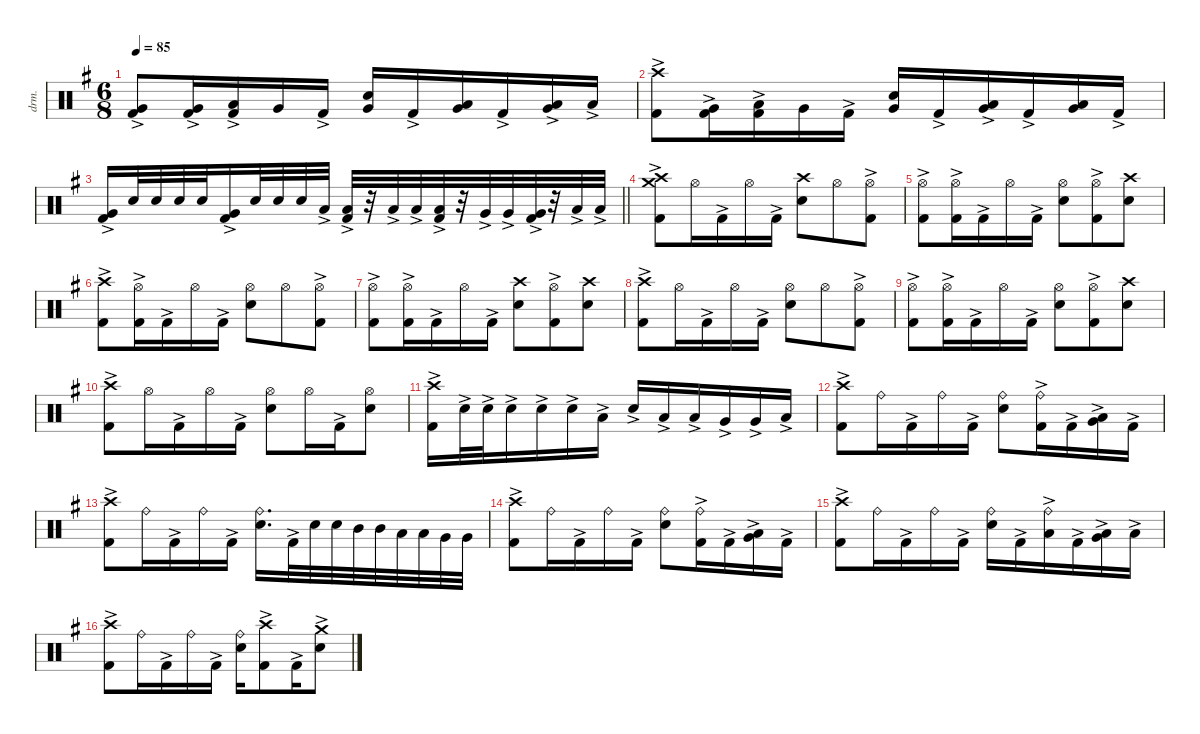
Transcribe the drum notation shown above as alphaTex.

\defaultSystemsLayout 4
\hideDynamics
\bracketExtendMode nobrackets
\otherSystemsTrackNameOrientation horizontal
\track ("Drums" "drm.") {instrument percussion}
\staff {score}
\articulation defaults
\ts (6 8)
\tempo 85
\clef neutral
\ks eminor
("Very Low Tom (hit)"{acc forcenatural} "Kick (hit) 2"{ac acc forcenatural}).8{dy f} ("Very Low Tom (hit)"{acc forcenatural} "Kick (hit) 2"{ac acc forcenatural}).16 ("Low Tom (hit)"{ac acc forcenatural} "Kick (hit) 2"{ac acc forcenatural}).16 "Very Low Tom (hit)"{acc forcenatural}.16 "Kick (hit) 2"{ac acc forcenatural}.16 ("Snare (hit) 2"{acc forcenatural} "Very Low Tom (hit)"{acc forcenatural}).16 "Kick (hit) 2"{ac acc forcenatural}.16 ("Low Tom (hit)"{acc forcenatural} "Very Low Tom (hit)"{acc forcenatural}).16 "Kick (hit) 2"{ac acc forcenatural}.16 ("Low Tom (hit)"{ac acc forcenatural} "Very Low Tom (hit)"{acc forcenatural}).16 "Low Tom (hit)"{ac acc forcenatural}.16 |
("Crash high (hit)"{acc forcenatural} "Kick (hit) 2"{ac acc forcenatural}).8 ("Very Low Tom (hit)"{acc forcenatural} "Kick (hit) 2"{ac acc forcenatural}).16 ("Low Tom (hit)"{ac acc forcenatural} "Kick (hit) 2"{ac acc forcenatural}).16 "Very Low Tom (hit)"{acc forcenatural}.16 "Kick (hit) 2"{ac acc forcenatural}.16 ("Snare (hit) 2"{acc forcenatural} "Very Low Tom (hit)"{acc forcenatural}).16 "Kick (hit) 2"{ac acc forcenatural}.16 ("Low Tom (hit)"{ac acc forcenatural} "Very Low Tom (hit)"{acc forcenatural}).16 "Kick (hit) 2"{ac acc forcenatural}.16 ("Low Tom (hit)"{acc forcenatural} "Very Low Tom (hit)"{acc forcenatural}).16 "Kick (hit) 2"{ac acc forcenatural}.16 |
\barLineRight lightlight
("Very Low Tom (hit)"{acc forcenatural} "Kick (hit) 2"{ac acc forcenatural}).16 "Snare (hit) 2"{acc forcenatural}.32 "Snare (hit) 2"{acc forcenatural}.32 "Snare (hit) 2"{acc forcenatural}.32 "Snare (hit) 2"{acc forcenatural}.32 ("Very Low Tom (hit)"{acc forcenatural} "Kick (hit) 2"{ac acc forcenatural}).16 "Snare (hit) 2"{acc forcenatural}.32 "Snare (hit) 2"{acc forcenatural}.32 "Snare (hit) 2"{acc forcenatural}.32 "Low Tom (hit)"{ac acc forcenatural}.32 ("Low Tom (hit)"{acc forcenatural} "Kick (hit) 2"{ac acc forcenatural}).32 r.32 "Low Tom (hit)"{ac acc forcenatural}.32 "Low Tom (hit)"{ac acc forcenatural}.32 ("Low Tom (hit)"{ac acc forcenatural} "Kick (hit) 2"{ac acc forcenatural}).32 r.32 "Very Low Tom (hit)"{ac acc forcenatural}.32 "Very Low Tom (hit)"{ac acc forcenatural}.32 ("Very Low Tom (hit)"{ac acc forcenatural} "Kick (hit) 2"{ac acc forcenatural}).32 r.32 "Low Floor Tom (hit)"{ac acc forcenatural}.32 "Low Floor Tom (hit)"{ac acc forcenatural}.32 |
("Crash high (hit)"{acc forcenatural} "Crash medium (hit)"{acc forcenatural} "Kick (hit) 2"{ac acc forcenatural}).8 "Hi-Hat (open)"{acc forcenatural}.16 "Kick (hit) 2"{ac acc forcenatural}.16 "Hi-Hat (open)"{acc forcenatural}.16 "Kick (hit) 2"{ac acc forcenatural}.16 ("Crash high (hit)"{acc forcenatural} "Snare (hit) 2"{acc forcenatural}).8 "Hi-Hat (open)"{acc forcenatural}.8 ("Hi-Hat (open)"{acc forcenatural} "Kick (hit) 2"{ac acc forcenatural}).8 |
("Hi-Hat (open)"{acc forcenatural} "Kick (hit) 2"{ac acc forcenatural}).8 ("Hi-Hat (open)"{acc forcenatural} "Kick (hit) 2"{ac acc forcenatural}).16 "Kick (hit) 2"{ac acc forcenatural}.16 "Hi-Hat (open)"{acc forcenatural}.16 "Kick (hit) 2"{ac acc forcenatural}.16 ("Hi-Hat (open)"{acc forcenatural} "Snare (hit) 2"{acc forcenatural}).8 ("Hi-Hat (open)"{acc forcenatural} "Kick (hit) 2"{ac acc forcenatural}).8 ("Crash high (hit)"{acc forcenatural} "Snare (hit) 2"{acc forcenatural}).8 |
("Crash high (hit)"{acc forcenatural} "Kick (hit) 2"{ac acc forcenatural}).8 ("Hi-Hat (open)"{acc forcenatural} "Kick (hit) 2"{ac acc forcenatural}).16 "Kick (hit) 2"{ac acc forcenatural}.16 "Hi-Hat (open)"{acc forcenatural}.16 "Kick (hit) 2"{ac acc forcenatural}.16 ("Hi-Hat (open)"{acc forcenatural} "Snare (hit) 2"{acc forcenatural}).8 "Hi-Hat (open)"{acc forcenatural}.8 ("Hi-Hat (open)"{acc forcenatural} "Kick (hit) 2"{ac acc forcenatural}).8 |
("Hi-Hat (open)"{acc forcenatural} "Kick (hit) 2"{ac acc forcenatural}).8 ("Hi-Hat (open)"{acc forcenatural} "Kick (hit) 2"{ac acc forcenatural}).16 "Kick (hit) 2"{ac acc forcenatural}.16 "Hi-Hat (open)"{acc forcenatural}.16 "Kick (hit) 2"{ac acc forcenatural}.16 ("Crash high (hit)"{acc forcenatural} "Snare (hit) 2"{acc forcenatural}).8 ("Hi-Hat (open)"{acc forcenatural} "Kick (hit) 2"{ac acc forcenatural}).8 ("Crash high (hit)"{acc forcenatural} "Snare (hit) 2"{acc forcenatural}).8 |
("Crash high (hit)"{acc forcenatural} "Kick (hit) 2"{ac acc forcenatural}).8 "Hi-Hat (open)"{acc forcenatural}.16 "Kick (hit) 2"{ac acc forcenatural}.16 "Hi-Hat (open)"{acc forcenatural}.16 "Kick (hit) 2"{ac acc forcenatural}.16 ("Hi-Hat (open)"{acc forcenatural} "Snare (hit) 2"{acc forcenatural}).8 "Hi-Hat (open)"{acc forcenatural}.8 ("Hi-Hat (open)"{acc forcenatural} "Kick (hit) 2"{ac acc forcenatural}).8 |
("Hi-Hat (open)"{acc forcenatural} "Kick (hit) 2"{ac acc forcenatural}).8 ("Hi-Hat (open)"{acc forcenatural} "Kick (hit) 2"{ac acc forcenatural}).16 "Kick (hit) 2"{ac acc forcenatural}.16 "Hi-Hat (open)"{acc forcenatural}.16 "Kick (hit) 2"{ac acc forcenatural}.16 ("Hi-Hat (open)"{acc forcenatural} "Snare (hit) 2"{acc forcenatural}).8 ("Hi-Hat (open)"{acc forcenatural} "Kick (hit) 2"{ac acc forcenatural}).8 ("Crash high (hit)"{acc forcenatural} "Snare (hit) 2"{acc forcenatural}).8 |
("Crash high (hit)"{acc forcenatural} "Kick (hit) 2"{ac acc forcenatural}).8 "Hi-Hat (open)"{acc forcenatural}.16 "Kick (hit) 2"{ac acc forcenatural}.16 "Hi-Hat (open)"{acc forcenatural}.16 "Kick (hit) 2"{ac acc forcenatural}.16 ("Hi-Hat (open)"{acc forcenatural} "Snare (hit) 2"{acc forcenatural}).8 "Hi-Hat (open)"{acc forcenatural}.16 "Kick (hit) 2"{ac acc forcenatural}.16 ("Hi-Hat (open)"{acc forcenatural} "Snare (hit) 2"{acc forcenatural}).8 |
("Crash high (hit)"{acc forcenatural} "Kick (hit) 2"{ac acc forcenatural}).16 "Snare (hit) 2"{ac acc forcenatural}.32 "Snare (hit) 2"{ac acc forcenatural}.32 "Snare (hit) 2"{ac acc forcenatural}.16 "Snare (hit) 2"{ac acc forcenatural}.16 "Snare (hit) 2"{ac acc forcenatural}.16 "Low Tom (hit)"{ac acc forcenatural}.16 "Snare (hit) 2"{ac acc forcenatural}.16 "Low Tom (hit)"{ac acc forcenatural}.16 "Low Tom (hit)"{ac acc forcenatural}.16 "Very Low Tom (hit)"{ac acc forcenatural}.16 "Very Low Tom (hit)"{ac acc forcenatural}.16 "Low Floor Tom (hit)"{ac acc forcenatural}.16 |
("Crash high (hit)"{acc forcenatural} "Kick (hit) 2"{ac acc forcenatural}).8 "Ride (bell)"{acc forcenatural}.16 "Kick (hit) 2"{ac acc forcenatural}.16 "Ride (bell)"{acc forcenatural}.16 "Kick (hit) 2"{ac acc forcenatural}.16 ("Ride (bell)"{acc forcenatural} "Snare (hit) 2"{acc forcenatural}).8 ("Ride (bell)"{acc forcenatural} "Kick (hit) 2"{ac acc forcenatural}).16 "Kick (hit) 2"{ac acc forcenatural}.16 ("Low Tom (hit)"{ac acc forcenatural} "Very Low Tom (hit)"{ac acc forcenatural}).16 "Kick (hit) 2"{ac acc forcenatural}.16 |
("Crash high (hit)"{acc forcenatural} "Kick (hit) 2"{ac acc forcenatural}).8 "Ride (bell)"{acc forcenatural}.16 "Kick (hit) 2"{ac acc forcenatural}.16 "Ride (bell)"{acc forcenatural}.16 "Kick (hit) 2"{ac acc forcenatural}.16 ("Ride (bell)"{acc forcenatural} "Snare (hit) 2"{acc forcenatural}).16{d} "Kick (hit) 2"{ac acc forcenatural}.32 "Snare (hit) 2"{acc forcenatural}.32 "Snare (hit) 2"{acc forcenatural}.32 "Mid Tom (hit)"{acc forcenatural}.32 "Mid Tom (hit)"{acc forcenatural}.32 "Low Tom (hit)"{acc forcenatural}.32 "Low Tom (hit)"{acc forcenatural}.32 "Very Low Tom (hit)"{acc forcenatural}.32 "Very Low Tom (hit)"{acc forcenatural}.32 |
("Crash high (hit)"{acc forcenatural} "Kick (hit) 2"{ac acc forcenatural}).8 "Ride (bell)"{acc forcenatural}.16 "Kick (hit) 2"{ac acc forcenatural}.16 "Ride (bell)"{acc forcenatural}.16 "Kick (hit) 2"{ac acc forcenatural}.16 ("Ride (bell)"{acc forcenatural} "Snare (hit) 2"{acc forcenatural}).8 ("Ride (bell)"{acc forcenatural} "Kick (hit) 2"{ac acc forcenatural}).16 "Kick (hit) 2"{ac acc forcenatural}.16 ("Low Tom (hit)"{ac acc forcenatural} "Very Low Tom (hit)"{ac acc forcenatural}).16 "Kick (hit) 2"{ac acc forcenatural}.16 |
("Crash high (hit)"{acc forcenatural} "Kick (hit) 2"{ac acc forcenatural}).8 "Ride (bell)"{acc forcenatural}.16 "Kick (hit) 2"{ac acc forcenatural}.16 "Ride (bell)"{acc forcenatural}.16 "Kick (hit) 2"{ac acc forcenatural}.16 ("Ride (bell)"{acc forcenatural} "Snare (hit) 2"{acc forcenatural}).16 "Kick (hit) 2"{ac acc forcenatural}.16 ("Ride (bell)"{acc forcenatural} "Low Tom (hit)"{ac acc forcenatural}).16 "Kick (hit) 2"{ac acc forcenatural}.16 ("Low Tom (hit)"{ac acc forcenatural} "Very Low Tom (hit)"{ac acc forcenatural}).16 "Low Tom (hit)"{ac acc forcenatural}.16 |
("Crash high (hit)"{acc forcenatural} "Kick (hit) 2"{ac acc forcenatural}).8 "Ride (bell)"{acc forcenatural}.16 "Kick (hit) 2"{ac acc forcenatural}.16 "Ride (bell)"{acc forcenatural}.16 "Kick (hit) 2"{ac acc forcenatural}.16 ("Ride (bell)"{acc forcenatural} "Snare (hit) 2"{acc forcenatural}).16 ("Crash high (hit)"{ac acc forcenatural} "Kick (hit) 2"{ac acc forcenatural}).8 "Kick (hit) 2"{ac acc forcenatural}.16 ("Crash medium (hit)"{ac acc forcenatural} "Snare (hit) 2"{ac acc forcenatural}).8
